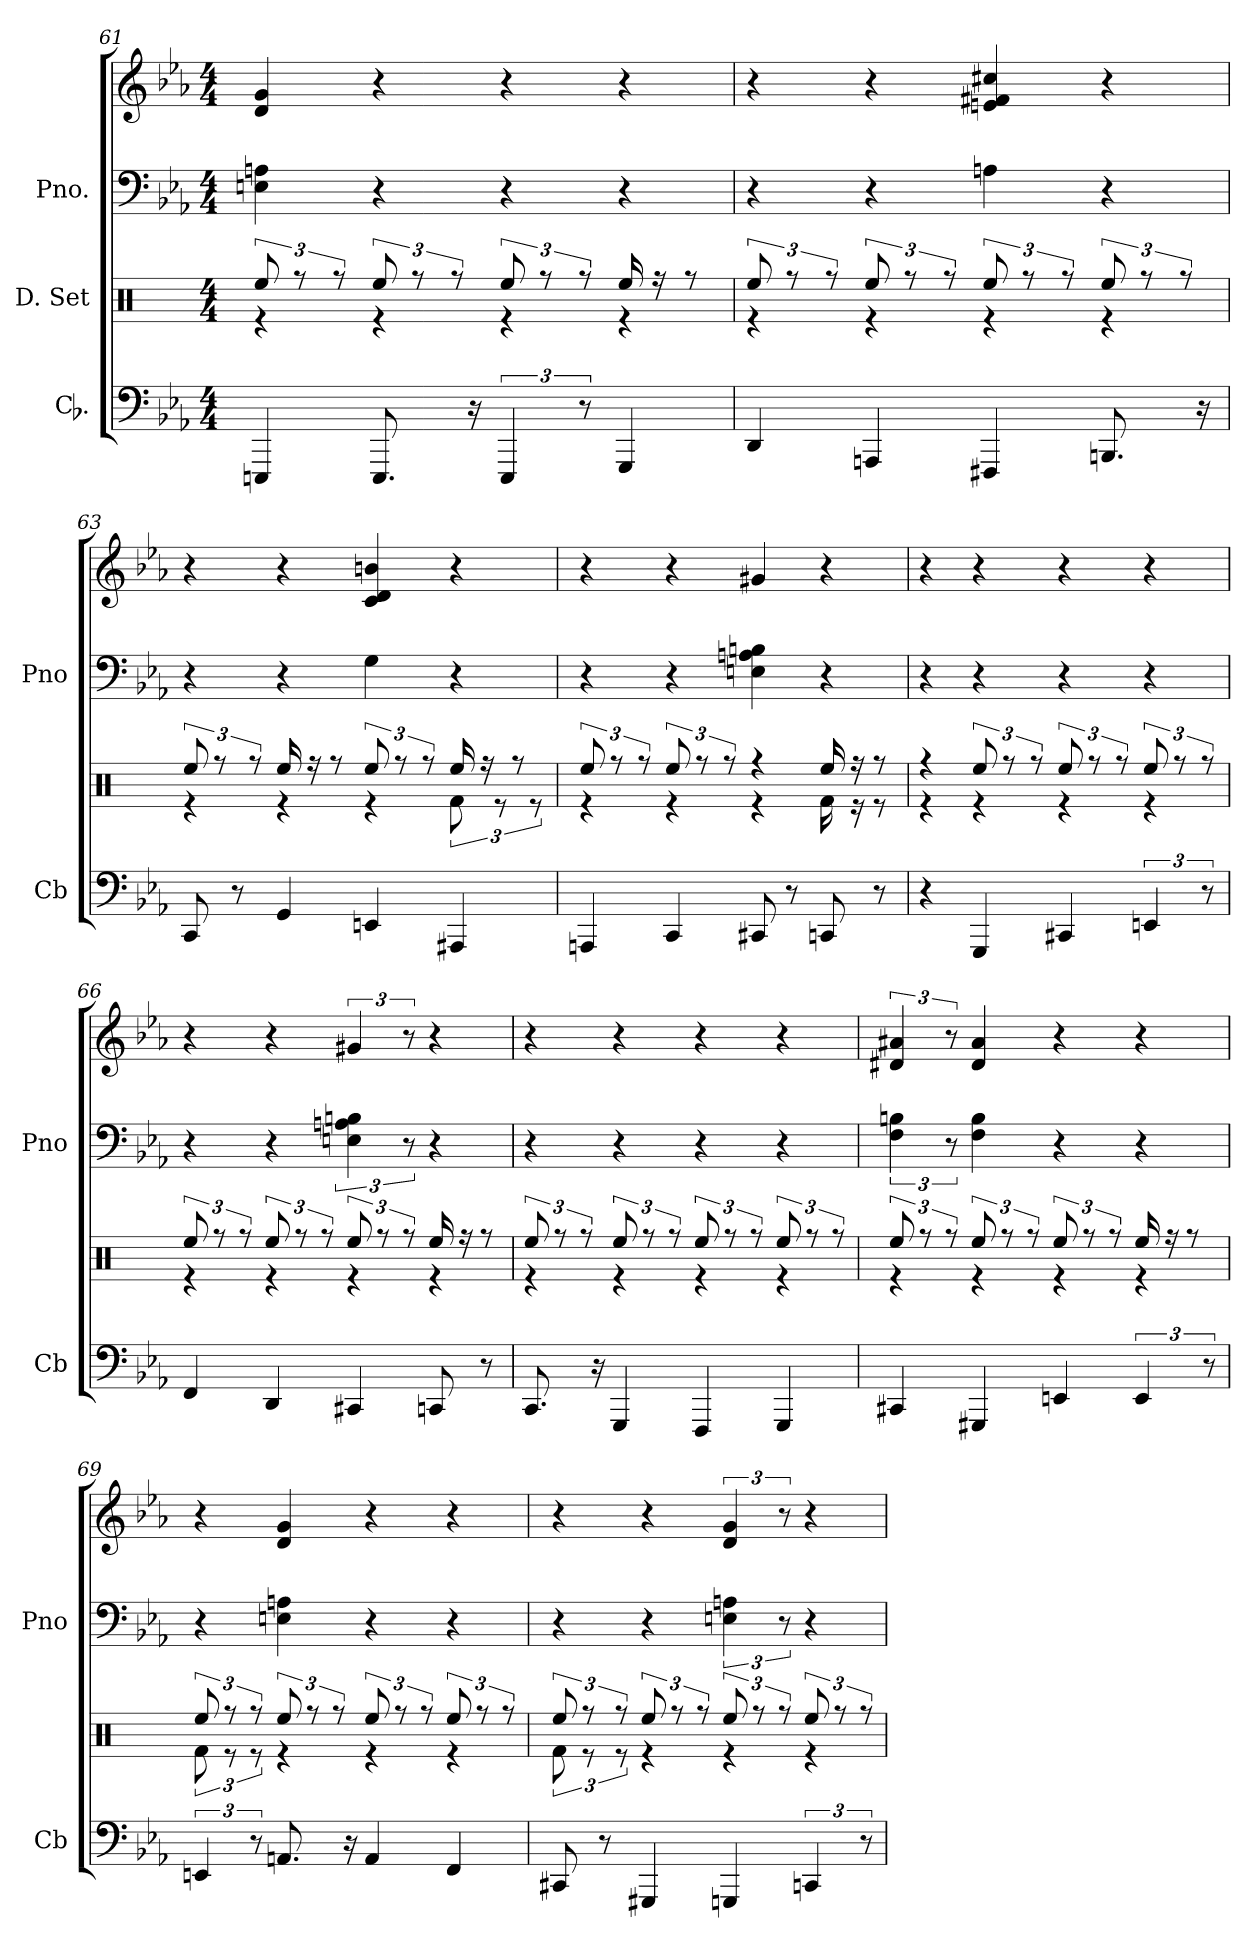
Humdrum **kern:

**kern	**kern	**kern	**kern
*part3	*part2	*part1	*part1
*staff4	*staff3	*staff2	*staff1
*I"Cb.	*I"D. Set	*I"Pno.	*
*I'Cb	*	*I'Pno	*
*clefF4	*clefX	*clefF4	*clefG2
*k[b-e-a-]	*k[]	*k[b-e-a-]	*k[b-e-a-]
*M4/4	*M4/4	*M4/4	*M4/4
=61	=61	=61	=61
*	*^	*	*
4EEEn	4re	12Ree/	4En 4An	4d 4g
.	.	12rff	.	.
.	.	12rff	.	.
8.EEE	4re	12Ree/	4r	4r
.	.	12rff	.	.
.	.	12rff	.	.
16r	.	.	.	.
6EEE	4re	12Ree/	4r	4r
.	.	12rff	.	.
12r	.	12rff	.	.
4GGG	4re	16Ree/	4r	4r
.	.	16rff	.	.
.	.	8rff	.	.
=62	=62	=62	=62	=62
4DD	4re	12Ree/	4r	4r
.	.	12rff	.	.
.	.	12rff	.	.
4AAAn	4re	12Ree/	4r	4r
.	.	12rff	.	.
.	.	12rff	.	.
4FFF#X	4re	12Ree/	4An	4en 4f#X 4cc#X
.	.	12rff	.	.
.	.	12rff	.	.
8.BBBn	4re	12Ree/	4r	4r
.	.	12rff	.	.
.	.	12rff	.	.
16r	.	.	.	.
=63	=63	=63	=63	=63
8CC	4re	12Ree/	4r	4r
.	.	12rff	.	.
8r	.	.	.	.
.	.	12rff	.	.
4GG	4re	16Ree/	4r	4r
.	.	16rff	.	.
.	.	8rff	.	.
4EEn	4re	12Ree/	4G	4c 4d 4bn
.	.	12rff	.	.
.	.	12rff	.	.
4AAA#X	12Rf\	16Ree/	4r	4r
.	.	16rff	.	.
.	12re	.	.	.
.	.	8rff	.	.
.	12re	.	.	.
=64	=64	=64	=64	=64
4AAAn	4re	12Ree/	4r	4r
.	.	12rff	.	.
.	.	12rff	.	.
4CC	4re	12Ree/	4r	4r
.	.	12rff	.	.
.	.	12rff	.	.
8CC#X	4re	4rff	4En 4An 4Bn	4g#X
8r	.	.	.	.
8CCn	16Rf\	16Ree/	4r	4r
.	16re	16rff	.	.
8r	8re	8rff	.	.
=65	=65	=65	=65	=65
4r	4re	4rff	4r	4r
4GGG	4re	12Ree/	4r	4r
.	.	12rff	.	.
.	.	12rff	.	.
4CC#X	4re	12Ree/	4r	4r
.	.	12rff	.	.
.	.	12rff	.	.
6EEn	4re	12Ree/	4r	4r
.	.	12rff	.	.
12r	.	12rff	.	.
=66	=66	=66	=66	=66
4FF	4re	12Ree/	4r	4r
.	.	12rff	.	.
.	.	12rff	.	.
4DD	4re	12Ree/	4r	4r
.	.	12rff	.	.
.	.	12rff	.	.
4CC#X	4re	12Ree/	6En 6An 6Bn	6g#X
.	.	12rff	.	.
.	.	12rff	12r	12r
8CCn	4re	16Ree/	4r	4r
.	.	16rff	.	.
8r	.	8rff	.	.
=67	=67	=67	=67	=67
8.CC	4re	12Ree/	4r	4r
.	.	12rff	.	.
.	.	12rff	.	.
16r	.	.	.	.
4GGG	4re	12Ree/	4r	4r
.	.	12rff	.	.
.	.	12rff	.	.
4FFF	4re	12Ree/	4r	4r
.	.	12rff	.	.
.	.	12rff	.	.
4GGG	4re	12Ree/	4r	4r
.	.	12rff	.	.
.	.	12rff	.	.
=68	=68	=68	=68	=68
4CC#X	4re	12Ree/	6F 6Bn	6d#X 6a#X
.	.	12rff	.	.
.	.	12rff	12r	12r
4GGG#X	4re	12Ree/	4F 4B	4d# 4a#
.	.	12rff	.	.
.	.	12rff	.	.
4EEn	4re	12Ree/	4r	4r
.	.	12rff	.	.
.	.	12rff	.	.
6EE	4re	16Ree/	4r	4r
.	.	16rff	.	.
.	.	8rff	.	.
12r	.	.	.	.
=69	=69	=69	=69	=69
6EEn	12Rf\	12Ree/	4r	4r
.	12re	12rff	.	.
12r	12re	12rff	.	.
8.AAn	4re	12Ree/	4En 4An	4d 4g
.	.	12rff	.	.
.	.	12rff	.	.
16r	.	.	.	.
4AA	4re	12Ree/	4r	4r
.	.	12rff	.	.
.	.	12rff	.	.
4FF	4re	12Ree/	4r	4r
.	.	12rff	.	.
.	.	12rff	.	.
=70	=70	=70	=70	=70
8CC#X	12Rf\	12Ree/	4r	4r
.	12re	12rff	.	.
8r	.	.	.	.
.	12re	12rff	.	.
4GGG#X	4re	12Ree/	4r	4r
.	.	12rff	.	.
.	.	12rff	.	.
4GGGn	4re	12Ree/	6En 6An	6d 6g
.	.	12rff	.	.
.	.	12rff	12r	12r
6CCn	4re	12Ree/	4r	4r
.	.	12rff	.	.
12r	.	12rff	.	.
*	*v	*v	*	*
=	=	=	=
*-	*-	*-	*-
